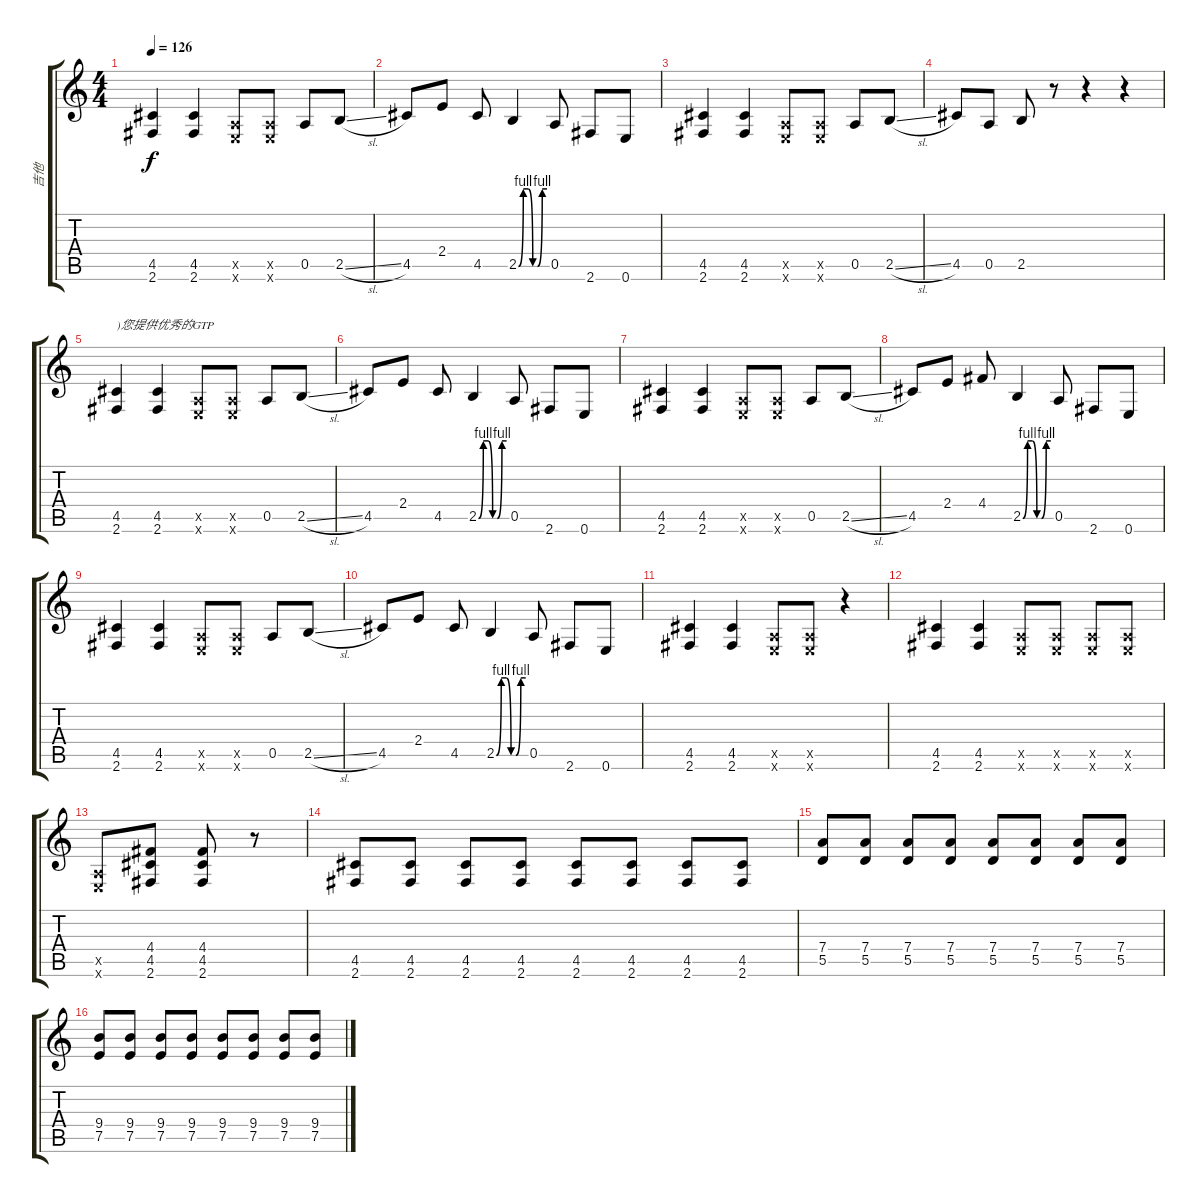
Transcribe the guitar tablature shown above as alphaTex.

\track ("吉他" "吉他") {instrument distortionguitar}
\staff {score tabs}
\tuning (E4 B3 G3 D3 A2 E2) {hide}
\ts (4 4)
\tempo 126
\clef g2
\ks c
(4.5 2.6).4{dy f} (4.5 2.6).4 (0.5{x} 0.6{x}).8 (0.5{x} 0.6{x}).8 0.5.8 2.5{sl}.8 |
4.5.8 2.4.8 4.5.8 2.5{be (custom 0 0 10 4 20 4 30 0 40 0 50 4 60 4)}.4 0.5.8 2.6.8 0.6.8 |
(4.5 2.6).4 (4.5 2.6).4 (0.5{x} 0.6{x}).8 (0.5{x} 0.6{x}).8 0.5.8 2.5{sl}.8 |
4.5.8 0.5.8 2.5.8 r.8 r.4 r.4 |
(4.5 2.6).4{txt ")您提供优秀的GTP"} (4.5 2.6).4 (0.5{x} 0.6{x}).8 (0.5{x} 0.6{x}).8 0.5.8 2.5{sl}.8 |
4.5.8 2.4.8 4.5.8 2.5{be (custom 0 0 10 4 20 4 30 0 40 0 50 4 60 4)}.4 0.5.8 2.6.8 0.6.8 |
(4.5 2.6).4 (4.5 2.6).4 (0.5{x} 0.6{x}).8 (0.5{x} 0.6{x}).8 0.5.8 2.5{sl}.8 |
4.5.8 2.4.8 4.4.8 2.5{be (custom 0 0 10 4 20 4 30 0 40 0 50 4 60 4)}.4 0.5.8 2.6.8 0.6.8 |
(4.5 2.6).4 (4.5 2.6).4 (0.5{x} 0.6{x}).8 (0.5{x} 0.6{x}).8 0.5.8 2.5{sl}.8 |
4.5.8 2.4.8 4.5.8 2.5{be (custom 0 0 10 4 20 4 30 0 40 0 50 4 60 4)}.4 0.5.8 2.6.8 0.6.8 |
(4.5 2.6).4 (4.5 2.6).4 (0.5{x} 0.6{x}).8 (0.5{x} 0.6{x}).8 r.4 |
(4.5 2.6).4 (4.5 2.6).4 (0.5{x} 0.6{x}).8 (0.5{x} 0.6{x}).8 (0.5{x} 0.6{x}).8 (0.5{x} 0.6{x}).8 |
(0.5{x} 0.6{x}).8 (4.4 4.5 2.6).8 (4.4 4.5 2.6).8 r.8 |
(4.5 2.6).8 (4.5 2.6).8 (4.5 2.6).8 (4.5 2.6).8 (4.5 2.6).8 (4.5 2.6).8 (4.5 2.6).8 (4.5 2.6).8 |
(7.4 5.5).8 (7.4 5.5).8 (7.4 5.5).8 (7.4 5.5).8 (7.4 5.5).8 (7.4 5.5).8 (7.4 5.5).8 (7.4 5.5).8 |
(9.4 7.5).8 (9.4 7.5).8 (9.4 7.5).8 (9.4 7.5).8 (9.4 7.5).8 (9.4 7.5).8 (9.4 7.5).8 (9.4 7.5).8
